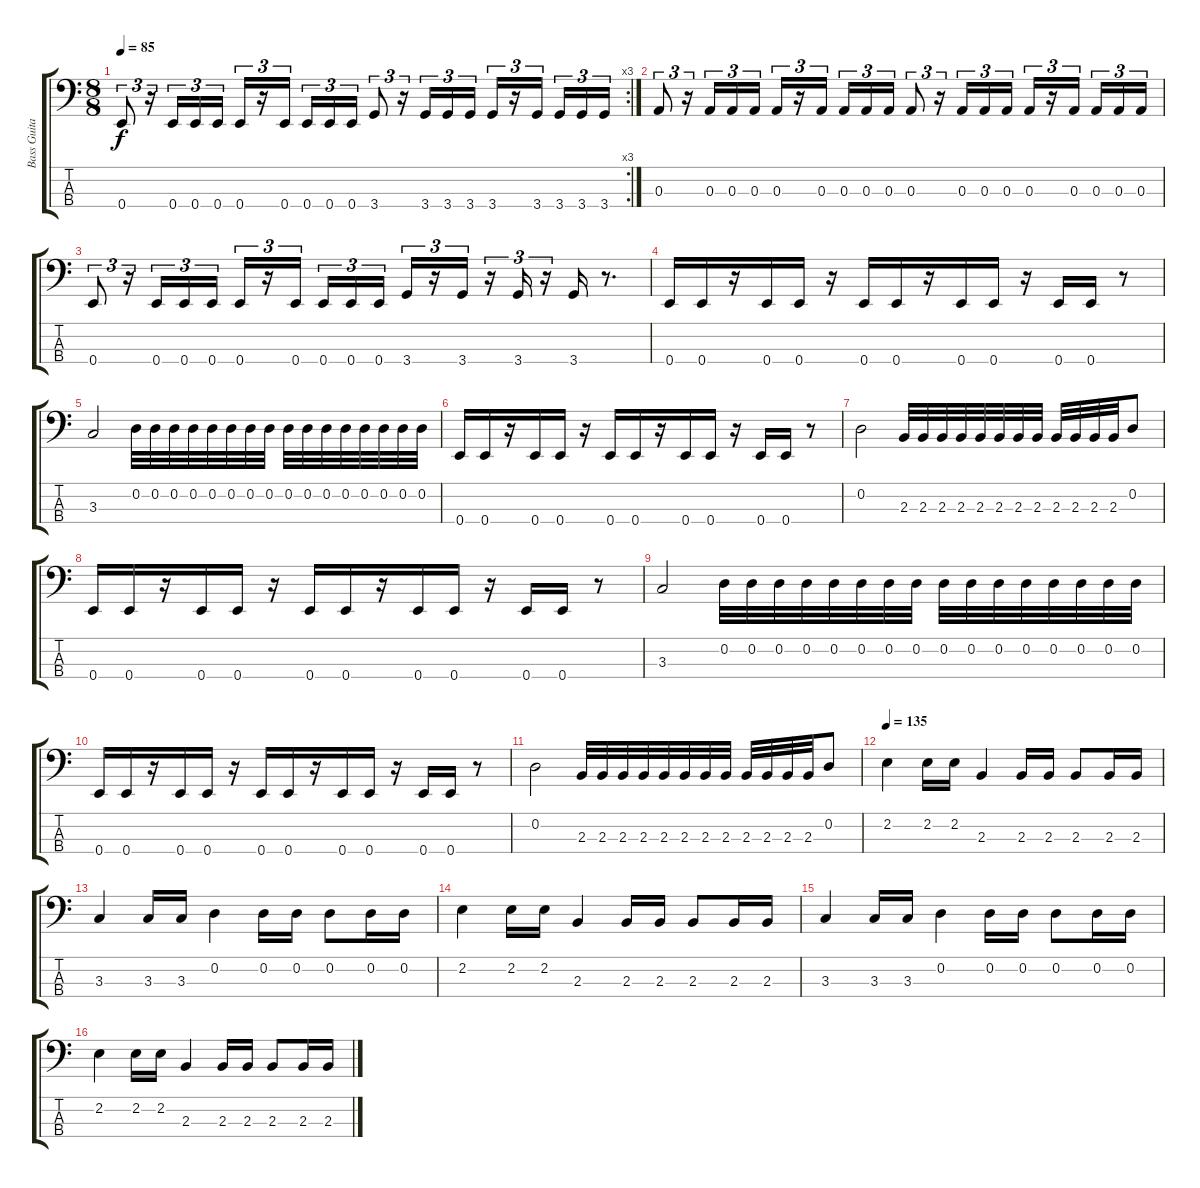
\track ("Bass Guitar" "Bass Guita") {instrument electricbassfinger}
\staff {score tabs}
\tuning (G2 D2 A1 E1) {hide}
\rc 3
\ts (8 8)
\tempo 85
\clef f4
\ks c
0.4.8{tu (3 2) dy f} r.16{tu (3 2)} 0.4.16{tu (3 2)} 0.4.16{tu (3 2)} 0.4.16{tu (3 2)} 0.4.16{tu (3 2)} r.16{tu (3 2)} 0.4.16{tu (3 2)} 0.4.16{tu (3 2)} 0.4.16{tu (3 2)} 0.4.16{tu (3 2)} 3.4.8{tu (3 2)} r.16{tu (3 2)} 3.4.16{tu (3 2)} 3.4.16{tu (3 2)} 3.4.16{tu (3 2)} 3.4.16{tu (3 2)} r.16{tu (3 2)} 3.4.16{tu (3 2)} 3.4.16{tu (3 2)} 3.4.16{tu (3 2)} 3.4.16{tu (3 2)} |
0.3.8{tu (3 2)} r.16{tu (3 2)} 0.3.16{tu (3 2)} 0.3.16{tu (3 2)} 0.3.16{tu (3 2)} 0.3.16{tu (3 2)} r.16{tu (3 2)} 0.3.16{tu (3 2)} 0.3.16{tu (3 2)} 0.3.16{tu (3 2)} 0.3.16{tu (3 2)} 0.3.8{tu (3 2)} r.16{tu (3 2)} 0.3.16{tu (3 2)} 0.3.16{tu (3 2)} 0.3.16{tu (3 2)} 0.3.16{tu (3 2)} r.16{tu (3 2)} 0.3.16{tu (3 2)} 0.3.16{tu (3 2)} 0.3.16{tu (3 2)} 0.3.16{tu (3 2)} |
0.4.8{tu (3 2)} r.16{tu (3 2)} 0.4.16{tu (3 2)} 0.4.16{tu (3 2)} 0.4.16{tu (3 2)} 0.4.16{tu (3 2)} r.16{tu (3 2)} 0.4.16{tu (3 2)} 0.4.16{tu (3 2)} 0.4.16{tu (3 2)} 0.4.16{tu (3 2)} 3.4.16{tu (3 2)} r.16{tu (3 2)} 3.4.16{tu (3 2)} r.16{tu (3 2)} 3.4.16{tu (3 2)} r.16{tu (3 2)} 3.4.16 r.8{d} |
0.4.16 0.4.16 r.16 0.4.16 0.4.16 r.16 0.4.16 0.4.16 r.16 0.4.16 0.4.16 r.16 0.4.16 0.4.16 r.8 |
3.3.2 0.2.32 0.2.32 0.2.32 0.2.32 0.2.32 0.2.32 0.2.32 0.2.32 0.2.32 0.2.32 0.2.32 0.2.32 0.2.32 0.2.32 0.2.32 0.2.32 |
0.4.16 0.4.16 r.16 0.4.16 0.4.16 r.16 0.4.16 0.4.16 r.16 0.4.16 0.4.16 r.16 0.4.16 0.4.16 r.8 |
0.2.2 2.3.32 2.3.32 2.3.32 2.3.32 2.3.32 2.3.32 2.3.32 2.3.32 2.3.32 2.3.32 2.3.32 2.3.32 0.2.8 |
0.4.16 0.4.16 r.16 0.4.16 0.4.16 r.16 0.4.16 0.4.16 r.16 0.4.16 0.4.16 r.16 0.4.16 0.4.16 r.8 |
3.3.2 0.2.32 0.2.32 0.2.32 0.2.32 0.2.32 0.2.32 0.2.32 0.2.32 0.2.32 0.2.32 0.2.32 0.2.32 0.2.32 0.2.32 0.2.32 0.2.32 |
0.4.16 0.4.16 r.16 0.4.16 0.4.16 r.16 0.4.16 0.4.16 r.16 0.4.16 0.4.16 r.16 0.4.16 0.4.16 r.8 |
0.2.2 2.3.32 2.3.32 2.3.32 2.3.32 2.3.32 2.3.32 2.3.32 2.3.32 2.3.32 2.3.32 2.3.32 2.3.32 0.2.8 |
\tempo 135
2.2.4 2.2.16 2.2.16 2.3.4 2.3.16 2.3.16 2.3.8 2.3.16 2.3.16 |
3.3.4 3.3.16 3.3.16 0.2.4 0.2.16 0.2.16 0.2.8 0.2.16 0.2.16 |
2.2.4 2.2.16 2.2.16 2.3.4 2.3.16 2.3.16 2.3.8 2.3.16 2.3.16 |
3.3.4 3.3.16 3.3.16 0.2.4 0.2.16 0.2.16 0.2.8 0.2.16 0.2.16 |
2.2.4 2.2.16 2.2.16 2.3.4 2.3.16 2.3.16 2.3.8 2.3.16 2.3.16
